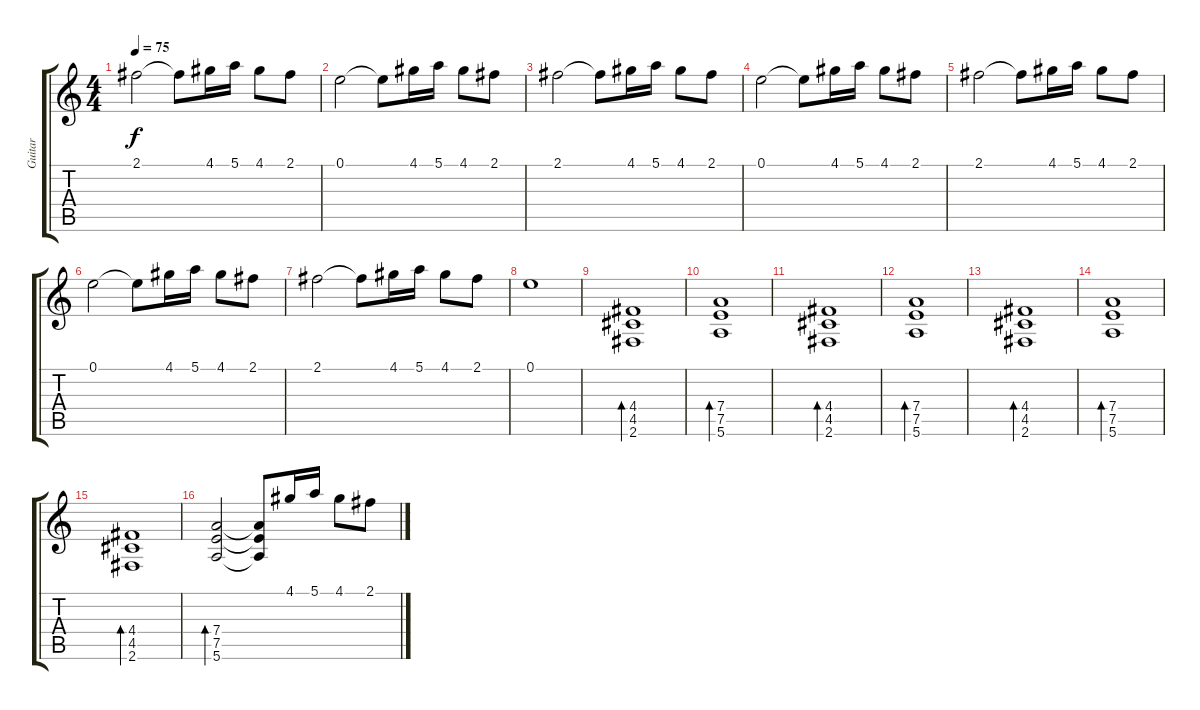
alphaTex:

\track ("Guitar" "Guitar") {instrument electricguitarjazz}
\staff {score tabs}
\tuning (E4 B3 G3 D3 A2 E2) {hide}
\ts (4 4)
\tempo 75
\clef g2
\ks c
2.1.2{dy f} 2.1{t}.8 4.1.16 5.1.16 4.1.8 2.1.8 |
0.1.2 0.1{t}.8 4.1.16 5.1.16 4.1.8 2.1.8 |
2.1.2 2.1{t}.8 4.1.16 5.1.16 4.1.8 2.1.8 |
0.1.2 0.1{t}.8 4.1.16 5.1.16 4.1.8 2.1.8 |
2.1.2 2.1{t}.8 4.1.16 5.1.16 4.1.8 2.1.8 |
0.1.2 0.1{t}.8 4.1.16 5.1.16 4.1.8 2.1.8 |
2.1.2 2.1{t}.8 4.1.16 5.1.16 4.1.8 2.1.8 |
0.1.1 |
(4.4 4.5 2.6).1{bd 480} |
(7.4 7.5 5.6).1{bd 480} |
(4.4 4.5 2.6).1{bd 480} |
(7.4 7.5 5.6).1{bd 480} |
(4.4 4.5 2.6).1{bd 480} |
(7.4 7.5 5.6).1{bd 480} |
(4.4 4.5 2.6).1{bd 480} |
(7.4 7.5 5.6).2{bd 480} (7.4{t} 7.5{t} 5.6{t}).8 4.1.16 5.1.16 4.1.8 2.1.8
